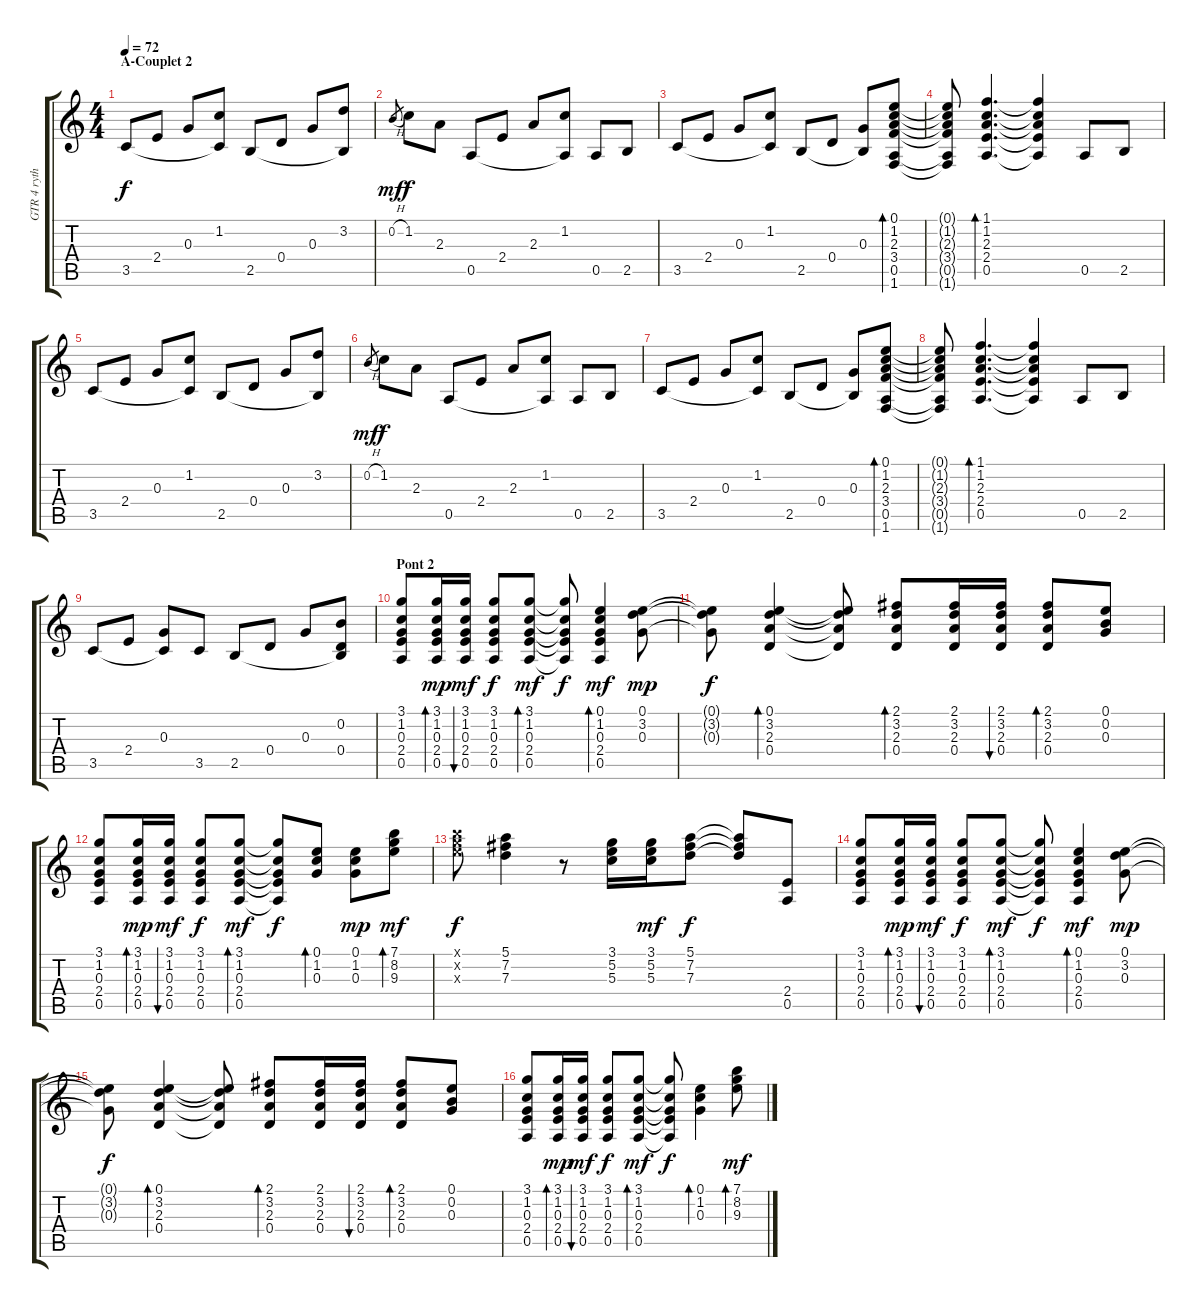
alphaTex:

\track ("GTR 4 rythm acoust." "GTR 4 ryth") {instrument acousticguitarsteel}
\staff {score tabs}
\tuning (E4 B3 G3 D3 A2 E2) {hide}
\ts (4 4)
\section ("" "A-Couplet 2")
\tempo 72
\clef g2
\ks c
3.5.8{dy f} 2.4.8 0.3.8 (1.2 3.5{t}).8 2.5.8 0.4.8 0.3.8 (3.2 2.5{t}).8 |
0.2{h}.8{gr dy mf} 1.2.8{dy f} 2.3.8 0.5.8 2.4.8 2.3.8 (1.2 0.5{t}).8 0.5.8 2.5.8 |
3.5.8 2.4.8 0.3.8 (1.2 3.5{t}).8 2.5.8 0.4.8 (0.3 2.5{t}).8 (0.1 1.2 2.3 3.4 0.5 1.6).8{bd 60} |
(0.1{t} 1.2{t} 2.3{t} 3.4{t} 0.5{t} 1.6{t}).8 (1.1 1.2 2.3 2.4 0.5).4{d bd 60} (1.1{t} 1.2{t} 2.3{t} 2.4{t} 0.5{t}).4 0.5.8 2.5.8 |
3.5.8 2.4.8 0.3.8 (1.2 3.5{t}).8 2.5.8 0.4.8 0.3.8 (3.2 2.5{t}).8 |
0.2{h}.8{gr dy mf} 1.2.8{dy f} 2.3.8 0.5.8 2.4.8 2.3.8 (1.2 0.5{t}).8 0.5.8 2.5.8 |
3.5.8 2.4.8 0.3.8 (1.2 3.5{t}).8 2.5.8 0.4.8 (0.3 2.5{t}).8 (0.1 1.2 2.3 3.4 0.5 1.6).8{bd 60} |
(0.1{t} 1.2{t} 2.3{t} 3.4{t} 0.5{t} 1.6{t}).8 (1.1 1.2 2.3 2.4 0.5).4{d bd 60} (1.1{t} 1.2{t} 2.3{t} 2.4{t} 0.5{t}).4 0.5.8 2.5.8 |
3.5.8 2.4.8 (0.3 3.5{t}).8 3.5.8 2.5.8 0.4.8 0.3.8 (0.2 0.4 2.5{t}).8 |
\section ("" "Pont 2")
(3.1 1.2 0.3 2.4 0.5).8 (3.1 1.2 0.3 2.4 0.5).16{bd 60 dy mp} (3.1 1.2 0.3 2.4 0.5).16{bu 120 dy mf} (3.1 1.2 0.3 2.4 0.5).8{dy f} (3.1 1.2 0.3 2.4 0.5).8{bd 30 dy mf} (3.1{t} 1.2{t} 0.3{t} 2.4{t} 0.5{t}).8{dy f} (0.1 1.2 0.3 2.4 0.5).4{bd 60 dy mf} (0.1 3.2 0.3).8{dy mp} |
(0.1{t} 3.2{t} 0.3{t}).8{dy f} (0.1 3.2 2.3 0.4).4{bd 60} (0.1{t} 3.2{t} 2.3{t} 0.4{t}).8 (2.1 3.2 2.3 0.4).8{bd 120} (2.1 3.2 2.3 0.4).16 (2.1 3.2 2.3 0.4).16{bu 60} (2.1 3.2 2.3 0.4).8{bd 120} (0.1 0.2 0.3).8 |
(3.1 1.2 0.3 2.4 0.5).8 (3.1 1.2 0.3 2.4 0.5).16{bd 60 dy mp} (3.1 1.2 0.3 2.4 0.5).16{bu 120 dy mf} (3.1 1.2 0.3 2.4 0.5).8{dy f} (3.1 1.2 0.3 2.4 0.5).8{bd 30 dy mf} (3.1{t} 1.2{t} 0.3{t} 2.4{t} 0.5{t}).8{dy f} (0.1 1.2 0.3).8{bd 60} (0.1 1.2 0.3).8{dy mp} (7.1 8.2 9.3).8{bd 30 dy mf} |
(7.1{x} 8.2{x} 9.3{x}).8{dy f} (5.1 7.2 7.3).4 r.8 (3.1 5.2 5.3).16 (3.1 5.2 5.3).16{dy mf} (5.1 7.2 7.3).8{dy f} (5.1{t} 7.2{t} 7.3{t}).8 (2.4 0.5).8 |
(3.1 1.2 0.3 2.4 0.5).8 (3.1 1.2 0.3 2.4 0.5).16{bd 60 dy mp} (3.1 1.2 0.3 2.4 0.5).16{bu 120 dy mf} (3.1 1.2 0.3 2.4 0.5).8{dy f} (3.1 1.2 0.3 2.4 0.5).8{bd 30 dy mf} (3.1{t} 1.2{t} 0.3{t} 2.4{t} 0.5{t}).8{dy f} (0.1 1.2 0.3 2.4 0.5).4{bd 60 dy mf} (0.1 3.2 0.3).8{dy mp} |
(0.1{t} 3.2{t} 0.3{t}).8{dy f} (0.1 3.2 2.3 0.4).4{bd 60} (0.1{t} 3.2{t} 2.3{t} 0.4{t}).8 (2.1 3.2 2.3 0.4).8{bd 120} (2.1 3.2 2.3 0.4).16 (2.1 3.2 2.3 0.4).16{bu 60} (2.1 3.2 2.3 0.4).8{bd 120} (0.1 0.2 0.3).8 |
(3.1 1.2 0.3 2.4 0.5).8 (3.1 1.2 0.3 2.4 0.5).16{bd 60 dy mp} (3.1 1.2 0.3 2.4 0.5).16{bu 120 dy mf} (3.1 1.2 0.3 2.4 0.5).8{dy f} (3.1 1.2 0.3 2.4 0.5).8{bd 30 dy mf} (3.1{t} 1.2{t} 0.3{t} 2.4{t} 0.5{t}).8{dy f} (0.1 1.2 0.3).4{bd 60} (7.1 8.2 9.3).8{bd 30 dy mf}
